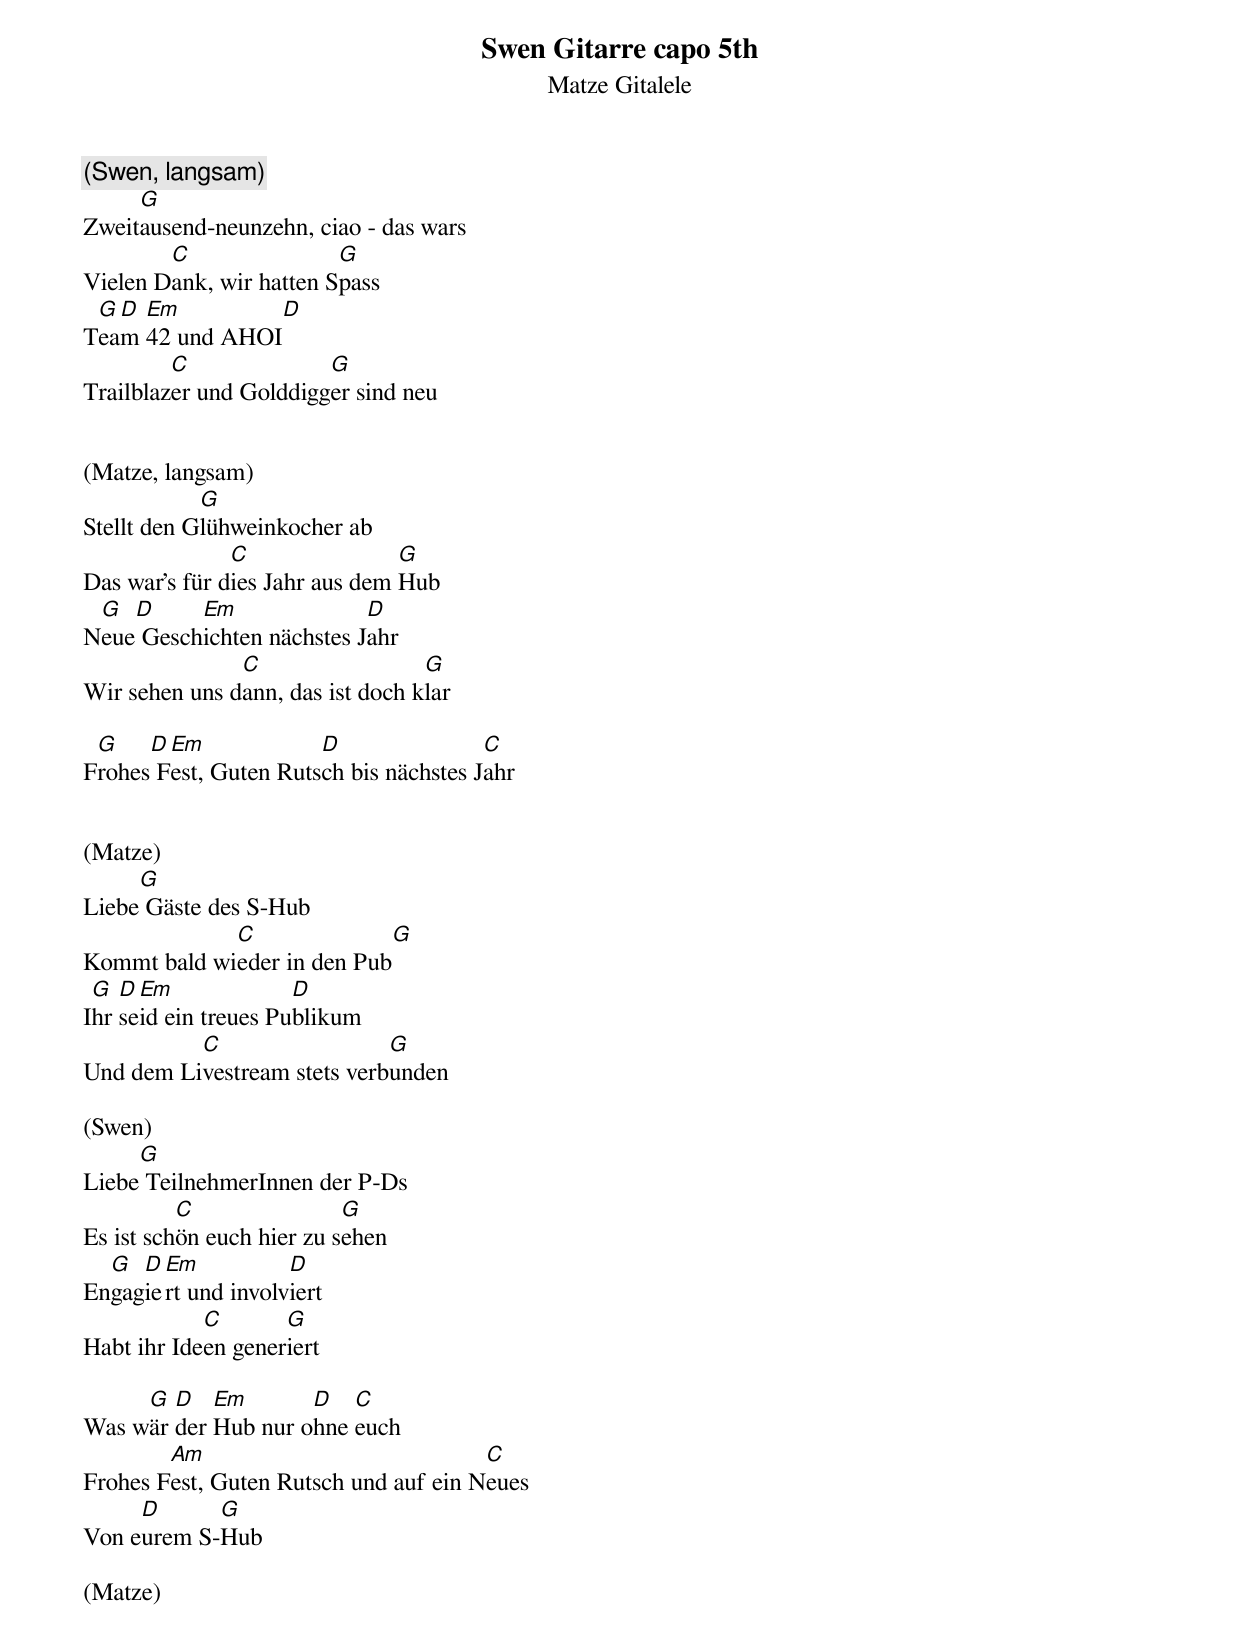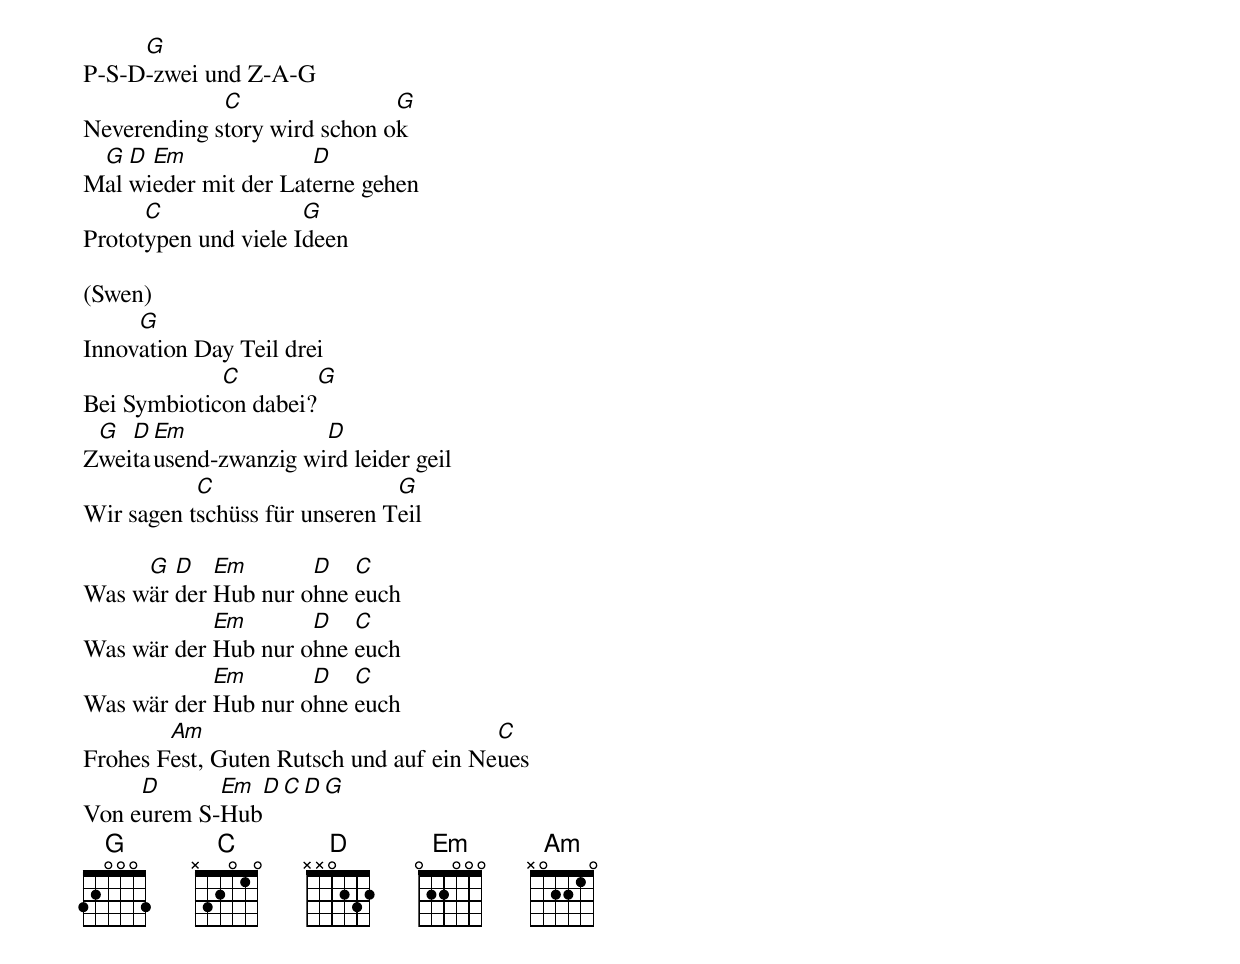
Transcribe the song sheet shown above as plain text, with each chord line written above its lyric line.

Swen Gitarre capo 5th
Matze Gitalele

(Swen, langsam)
     G
Zweitausend-neunzehn, ciao - das wars
        C                G
Vielen Dank, wir hatten Spass
 G D Em              D
Team 42 und AHOI
         C              G
Trailblazer und Golddigger sind neu


(Matze, langsam)
            G
Stellt den Glühweinkocher ab
               C                G
Das war's für dies Jahr aus dem Hub
 G  D     Em               D
Neue Geschichten nächstes Jahr
               C                  G
Wir sehen uns dann, das ist doch klar

 G    D Em             D                C
Frohes Fest, Guten Rutsch bis nächstes Jahr


(Matze)
     G
Liebe Gäste des S-Hub
             C                G
Kommt bald wieder in den Pub
 G  D Em              D
Ihr seid ein treues Publikum
          C                  G
Und dem Livestream stets verbunden

(Swen)
     G
Liebe TeilnehmerInnen der P-Ds
          C                G
Es ist schön euch hier zu sehen
  G  D Em           D
Engagiert und involviert
            C       G
Habt ihr Ideen generiert

     G  D   Em       D   C
Was wär der Hub nur ohne euch
        Am                             C
Frohes Fest, Guten Rutsch und auf ein Neues
     D      G
Von eurem S-Hub

(Matze)
     G
P-S-D-zwei und Z-A-G
             C                G
Neverending story wird schon ok
 G  D Em              D
Mal wieder mit der Laterne gehen
      C               G
Prototypen und viele Ideen

(Swen)
     G
Innovation Day Teil drei
             C                G
Bei Symbioticon dabei?
 G  D Em              D
Zweitausend-zwanzig wird leider geil
           C                   G
Wir sagen tschüss für unseren Teil

     G  D   Em       D   C
Was wär der Hub nur ohne euch
            Em       D   C
Was wär der Hub nur ohne euch
            Em       D   C
Was wär der Hub nur ohne euch
        Am                              C
Frohes Fest, Guten Rutsch und auf ein Neues
     D      Em   D   C         D    G
Von eurem S-Hub
